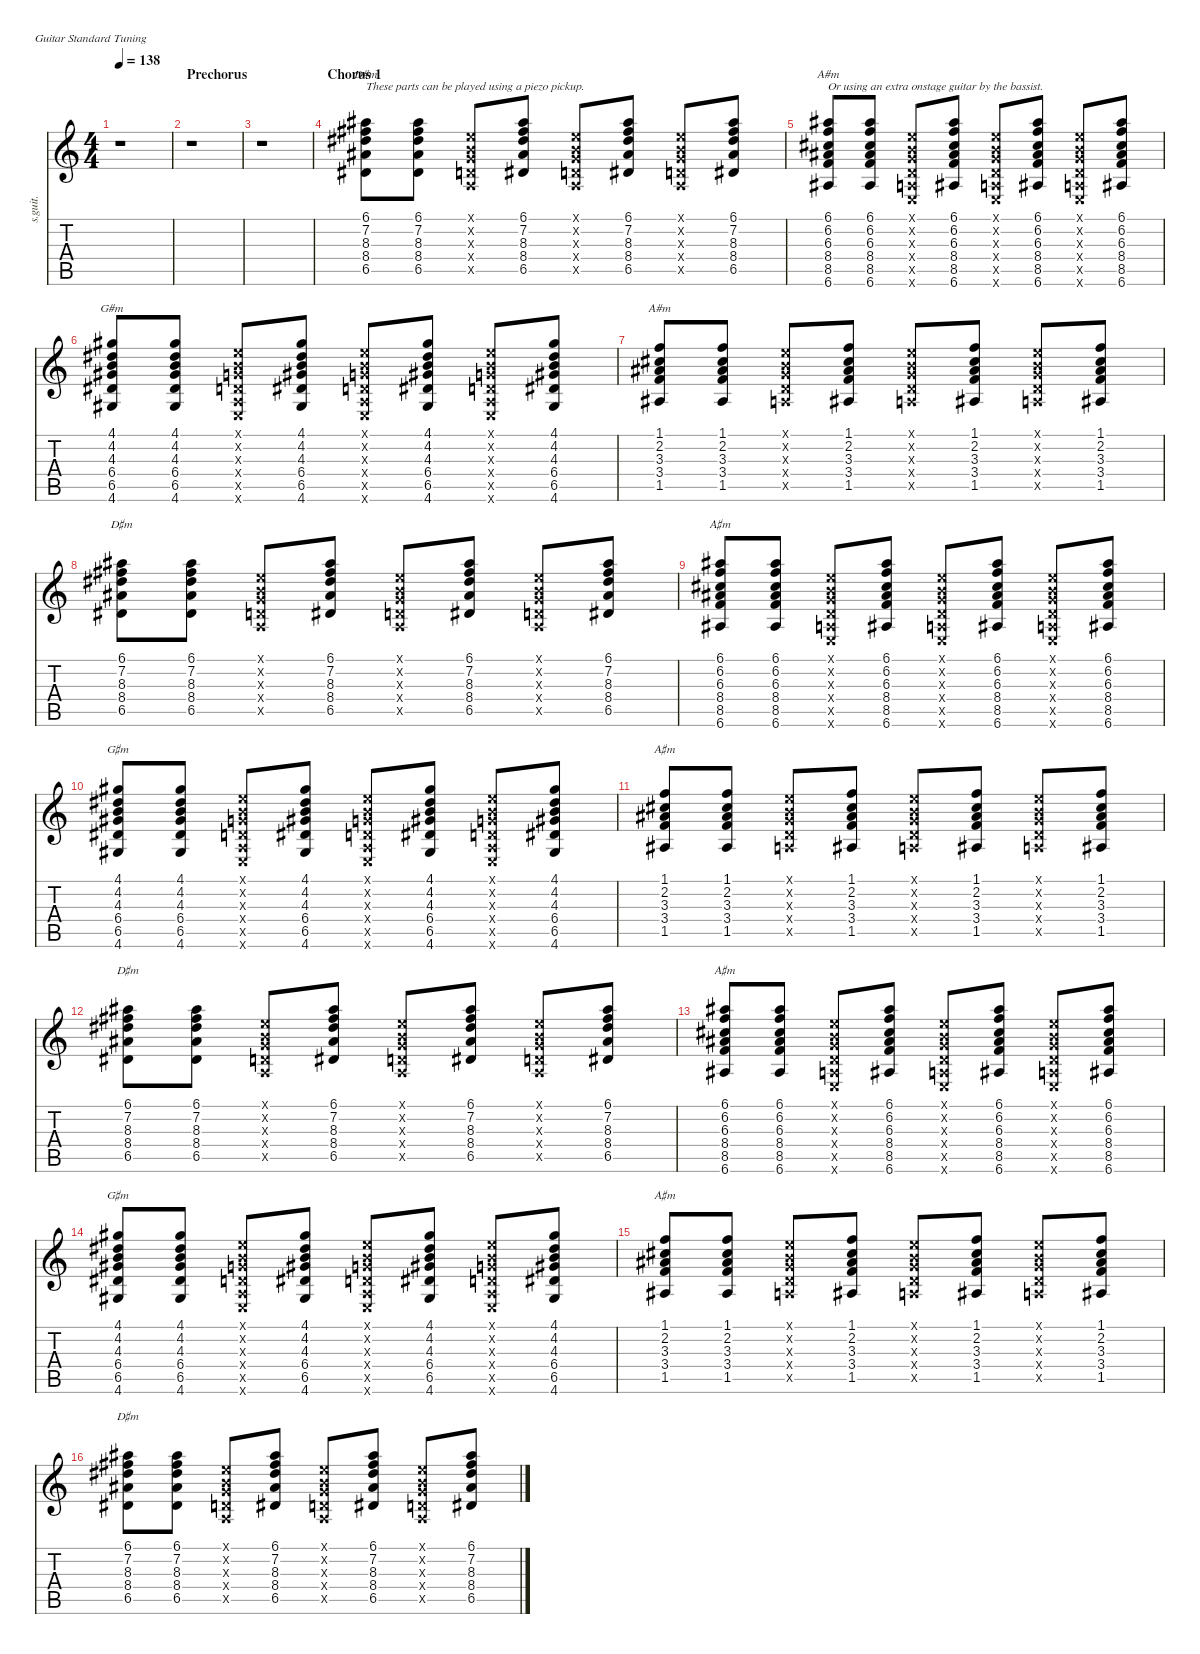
\defaultSystemsLayout 4
\hideDynamics
\bracketExtendMode nobrackets
\track ("Noodle | Acoustic Guitar #1" "s.guit.") {instrument acousticguitarsteel}
\staff {score tabs}
\tuning (E4 B3 G3 D3 A2 E2)
\chord ("D#m" 3 1 2 2 0 x) {showdiagram false}
\chord ("A#m" 3 1 2 2 0 x) {showdiagram false}
\chord ("G#m" 3 1 2 2 0 x) {showdiagram false}
\chord ("D♯m" 3 1 2 2 0 x) {showdiagram false}
\chord ("A♯m" 3 1 2 2 0 x) {showdiagram false}
\chord ("G♯m" 3 1 2 2 0 x) {showdiagram false}
\ts (4 4)
\tempo 138
\clef g2
\ks c
r.1{dy p} |
\section ("" "Prechorus")
r.1 |
r.1 |
\section ("" "Chorus 1")
(6.1{acc #} 7.2{acc #} 8.3{acc #} 8.4{acc #} 6.5{acc #}).8{ch "D#m" txt "These parts can be played using a piezo pickup."} (6.1{acc #} 7.2{acc #} 8.3{acc #} 8.4{acc #} 6.5{acc #}).8{dy mf} (0.1{x} 0.2{x} 0.3{x} 0.4{x} 0.5{x}).8 (6.1{acc #} 7.2{acc #} 8.3{acc #} 8.4{acc #} 6.5{acc #}).8{dy mp} (0.1{x} 0.2{x} 0.3{x} 0.4{x} 0.5{x}).8 (6.1{acc #} 7.2{acc #} 8.3{acc #} 8.4{acc #} 6.5{acc #}).8{dy mf} (0.1{x} 0.2{x} 0.3{x} 0.4{x} 0.5{x}).8 (6.1{acc #} 7.2{acc #} 8.3{acc #} 8.4{acc #} 6.5{acc #}).8 |
(6.1{acc #} 6.2 6.3{acc #} 8.4{acc #} 8.5 6.6{acc #}).8{ch "A#m" txt "Or using an extra onstage guitar by the bassist."} (6.1{acc #} 6.2 6.3{acc #} 8.4{acc #} 8.5 6.6{acc #}).8 (0.1{x} 0.2{x} 0.3{x} 0.4{x} 0.5{x} 0.6{x}).8 (6.1{acc #} 6.2 6.3{acc #} 8.4{acc #} 8.5 6.6{acc #}).8 (0.1{x} 0.2{x} 0.3{x} 0.4{x} 0.5{x} 0.6{x}).8 (6.1{acc #} 6.2 6.3{acc #} 8.4{acc #} 8.5 6.6{acc #}).8 (0.1{x} 0.2{x} 0.3{x} 0.4{x} 0.5{x} 0.6{x}).8 (6.1{acc #} 6.2 6.3{acc #} 8.4{acc #} 8.5 6.6{acc #}).8 |
(4.1{acc #} 4.2{acc #} 4.3 6.4{acc #} 6.5{acc #} 4.6{acc #}).8{ch "G#m"} (4.1{acc #} 4.2{acc #} 4.3 6.4{acc #} 6.5{acc #} 4.6{acc #}).8 (0.1{x} 0.2{x} 0.3{x} 0.4{x} 0.5{x} 0.6{x}).8 (4.1{acc #} 4.2{acc #} 4.3 6.4{acc #} 6.5{acc #} 4.6{acc #}).8 (0.1{x} 0.2{x} 0.3{x} 0.4{x} 0.5{x} 0.6{x}).8 (4.1{acc #} 4.2{acc #} 4.3 6.4{acc #} 6.5{acc #} 4.6{acc #}).8 (0.1{x} 0.2{x} 0.3{x} 0.4{x} 0.5{x} 0.6{x}).8 (4.1{acc #} 4.2{acc #} 4.3 6.4{acc #} 6.5{acc #} 4.6{acc #}).8 |
(1.1 2.2{acc #} 3.3{acc #} 3.4 1.5{acc #}).8{ch "A#m" dy p} (1.1 2.2{acc #} 3.3{acc #} 3.4 1.5{acc #}).8{dy mf} (0.1{x} 0.2{x} 0.3{x} 0.4{x} 0.5{x}).8 (1.1 2.2{acc #} 3.3{acc #} 3.4 1.5{acc #}).8{dy mp} (0.1{x} 0.2{x} 0.3{x} 0.4{x} 0.5{x}).8 (1.1 2.2{acc #} 3.3{acc #} 3.4 1.5{acc #}).8{dy mf} (0.1{x} 0.2{x} 0.3{x} 0.4{x} 0.5{x}).8 (1.1 2.2{acc #} 3.3{acc #} 3.4 1.5{acc #}).8 |
(6.1{acc #} 7.2{acc #} 8.3{acc #} 8.4{acc #} 6.5{acc #}).8{ch "D♯m" dy p} (6.1{acc #} 7.2{acc #} 8.3{acc #} 8.4{acc #} 6.5{acc #}).8{dy mf} (0.1{x} 0.2{x} 0.3{x} 0.4{x} 0.5{x}).8 (6.1{acc #} 7.2{acc #} 8.3{acc #} 8.4{acc #} 6.5{acc #}).8{dy mp} (0.1{x} 0.2{x} 0.3{x} 0.4{x} 0.5{x}).8 (6.1{acc #} 7.2{acc #} 8.3{acc #} 8.4{acc #} 6.5{acc #}).8{dy mf} (0.1{x} 0.2{x} 0.3{x} 0.4{x} 0.5{x}).8 (6.1{acc #} 7.2{acc #} 8.3{acc #} 8.4{acc #} 6.5{acc #}).8 |
(6.1{acc #} 6.2 6.3{acc #} 8.4{acc #} 8.5 6.6{acc #}).8{ch "A♯m"} (6.1{acc #} 6.2 6.3{acc #} 8.4{acc #} 8.5 6.6{acc #}).8 (0.1{x} 0.2{x} 0.3{x} 0.4{x} 0.5{x} 0.6{x}).8 (6.1{acc #} 6.2 6.3{acc #} 8.4{acc #} 8.5 6.6{acc #}).8 (0.1{x} 0.2{x} 0.3{x} 0.4{x} 0.5{x} 0.6{x}).8 (6.1{acc #} 6.2 6.3{acc #} 8.4{acc #} 8.5 6.6{acc #}).8 (0.1{x} 0.2{x} 0.3{x} 0.4{x} 0.5{x} 0.6{x}).8 (6.1{acc #} 6.2 6.3{acc #} 8.4{acc #} 8.5 6.6{acc #}).8 |
(4.1{acc #} 4.2{acc #} 4.3 6.4{acc #} 6.5{acc #} 4.6{acc #}).8{ch "G♯m"} (4.1{acc #} 4.2{acc #} 4.3 6.4{acc #} 6.5{acc #} 4.6{acc #}).8 (0.1{x} 0.2{x} 0.3{x} 0.4{x} 0.5{x} 0.6{x}).8 (4.1{acc #} 4.2{acc #} 4.3 6.4{acc #} 6.5{acc #} 4.6{acc #}).8 (0.1{x} 0.2{x} 0.3{x} 0.4{x} 0.5{x} 0.6{x}).8 (4.1{acc #} 4.2{acc #} 4.3 6.4{acc #} 6.5{acc #} 4.6{acc #}).8 (0.1{x} 0.2{x} 0.3{x} 0.4{x} 0.5{x} 0.6{x}).8 (4.1{acc #} 4.2{acc #} 4.3 6.4{acc #} 6.5{acc #} 4.6{acc #}).8 |
(1.1 2.2{acc #} 3.3{acc #} 3.4 1.5{acc #}).8{ch "A♯m" dy p} (1.1 2.2{acc #} 3.3{acc #} 3.4 1.5{acc #}).8{dy mf} (0.1{x} 0.2{x} 0.3{x} 0.4{x} 0.5{x}).8 (1.1 2.2{acc #} 3.3{acc #} 3.4 1.5{acc #}).8{dy mp} (0.1{x} 0.2{x} 0.3{x} 0.4{x} 0.5{x}).8 (1.1 2.2{acc #} 3.3{acc #} 3.4 1.5{acc #}).8{dy mf} (0.1{x} 0.2{x} 0.3{x} 0.4{x} 0.5{x}).8 (1.1 2.2{acc #} 3.3{acc #} 3.4 1.5{acc #}).8 |
(6.1{acc #} 7.2{acc #} 8.3{acc #} 8.4{acc #} 6.5{acc #}).8{ch "D♯m" dy p} (6.1{acc #} 7.2{acc #} 8.3{acc #} 8.4{acc #} 6.5{acc #}).8{dy mf} (0.1{x} 0.2{x} 0.3{x} 0.4{x} 0.5{x}).8 (6.1{acc #} 7.2{acc #} 8.3{acc #} 8.4{acc #} 6.5{acc #}).8{dy mp} (0.1{x} 0.2{x} 0.3{x} 0.4{x} 0.5{x}).8 (6.1{acc #} 7.2{acc #} 8.3{acc #} 8.4{acc #} 6.5{acc #}).8{dy mf} (0.1{x} 0.2{x} 0.3{x} 0.4{x} 0.5{x}).8 (6.1{acc #} 7.2{acc #} 8.3{acc #} 8.4{acc #} 6.5{acc #}).8 |
(6.1{acc #} 6.2 6.3{acc #} 8.4{acc #} 8.5 6.6{acc #}).8{ch "A♯m"} (6.1{acc #} 6.2 6.3{acc #} 8.4{acc #} 8.5 6.6{acc #}).8 (0.1{x} 0.2{x} 0.3{x} 0.4{x} 0.5{x} 0.6{x}).8 (6.1{acc #} 6.2 6.3{acc #} 8.4{acc #} 8.5 6.6{acc #}).8 (0.1{x} 0.2{x} 0.3{x} 0.4{x} 0.5{x} 0.6{x}).8 (6.1{acc #} 6.2 6.3{acc #} 8.4{acc #} 8.5 6.6{acc #}).8 (0.1{x} 0.2{x} 0.3{x} 0.4{x} 0.5{x} 0.6{x}).8 (6.1{acc #} 6.2 6.3{acc #} 8.4{acc #} 8.5 6.6{acc #}).8 |
(4.1{acc #} 4.2{acc #} 4.3 6.4{acc #} 6.5{acc #} 4.6{acc #}).8{ch "G♯m"} (4.1{acc #} 4.2{acc #} 4.3 6.4{acc #} 6.5{acc #} 4.6{acc #}).8 (0.1{x} 0.2{x} 0.3{x} 0.4{x} 0.5{x} 0.6{x}).8 (4.1{acc #} 4.2{acc #} 4.3 6.4{acc #} 6.5{acc #} 4.6{acc #}).8 (0.1{x} 0.2{x} 0.3{x} 0.4{x} 0.5{x} 0.6{x}).8 (4.1{acc #} 4.2{acc #} 4.3 6.4{acc #} 6.5{acc #} 4.6{acc #}).8 (0.1{x} 0.2{x} 0.3{x} 0.4{x} 0.5{x} 0.6{x}).8 (4.1{acc #} 4.2{acc #} 4.3 6.4{acc #} 6.5{acc #} 4.6{acc #}).8 |
(1.1 2.2{acc #} 3.3{acc #} 3.4 1.5{acc #}).8{ch "A♯m" dy p} (1.1 2.2{acc #} 3.3{acc #} 3.4 1.5{acc #}).8{dy mf} (0.1{x} 0.2{x} 0.3{x} 0.4{x} 0.5{x}).8 (1.1 2.2{acc #} 3.3{acc #} 3.4 1.5{acc #}).8{dy mp} (0.1{x} 0.2{x} 0.3{x} 0.4{x} 0.5{x}).8 (1.1 2.2{acc #} 3.3{acc #} 3.4 1.5{acc #}).8{dy mf} (0.1{x} 0.2{x} 0.3{x} 0.4{x} 0.5{x}).8 (1.1 2.2{acc #} 3.3{acc #} 3.4 1.5{acc #}).8 |
(6.1{acc #} 7.2{acc #} 8.3{acc #} 8.4{acc #} 6.5{acc #}).8{ch "D♯m" dy p} (6.1{acc #} 7.2{acc #} 8.3{acc #} 8.4{acc #} 6.5{acc #}).8{dy mf} (0.1{x} 0.2{x} 0.3{x} 0.4{x} 0.5{x}).8 (6.1{acc #} 7.2{acc #} 8.3{acc #} 8.4{acc #} 6.5{acc #}).8{dy mp} (0.1{x} 0.2{x} 0.3{x} 0.4{x} 0.5{x}).8 (6.1{acc #} 7.2{acc #} 8.3{acc #} 8.4{acc #} 6.5{acc #}).8{dy mf} (0.1{x} 0.2{x} 0.3{x} 0.4{x} 0.5{x}).8 (6.1{acc #} 7.2{acc #} 8.3{acc #} 8.4{acc #} 6.5{acc #}).8
